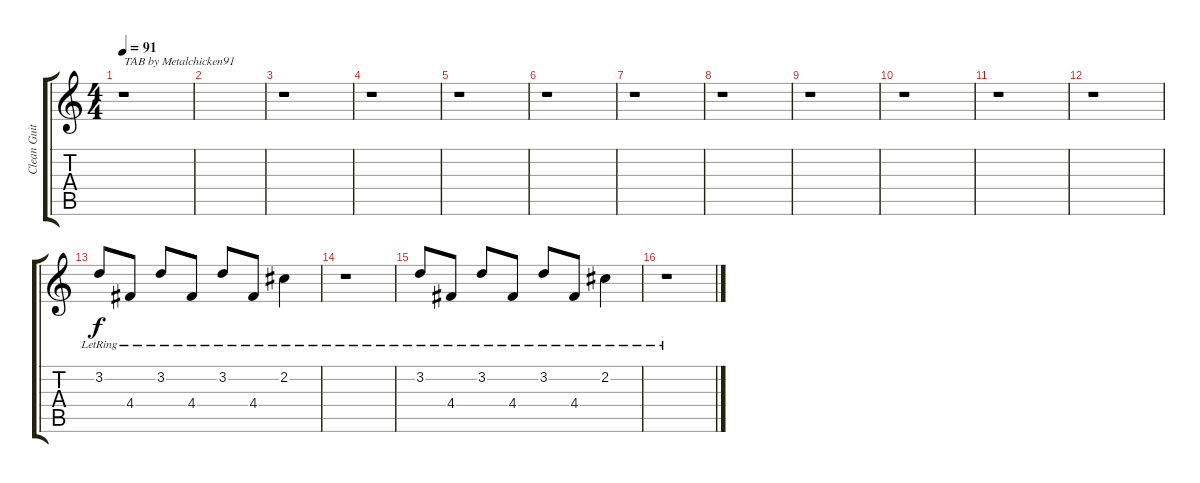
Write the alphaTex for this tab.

\track ("Clean Guitar 02" "Clean Guit") {instrument electricguitarclean}
\staff {score tabs}
\tuning (E4 B3 G3 D3 A2 E2) {hide}
\ts (4 4)
\tempo 91
\clef g2
\ks c
r.1{txt "TAB by Metalchicken91" dy f instrument electricguitarclean} |
|
r.1 |
r.1 |
r.1 |
r.1 |
r.1 |
r.1 |
r.1 |
r.1 |
r.1 |
r.1 |
3.2{lr}.8 4.4{lr}.8 3.2{lr}.8 4.4{lr}.8 3.2{lr}.8 4.4{lr}.8 2.2{lr}.4 |
r.1 |
3.2{lr}.8 4.4{lr}.8 3.2{lr}.8 4.4{lr}.8 3.2{lr}.8 4.4{lr}.8 2.2{lr}.4 |
r.1
